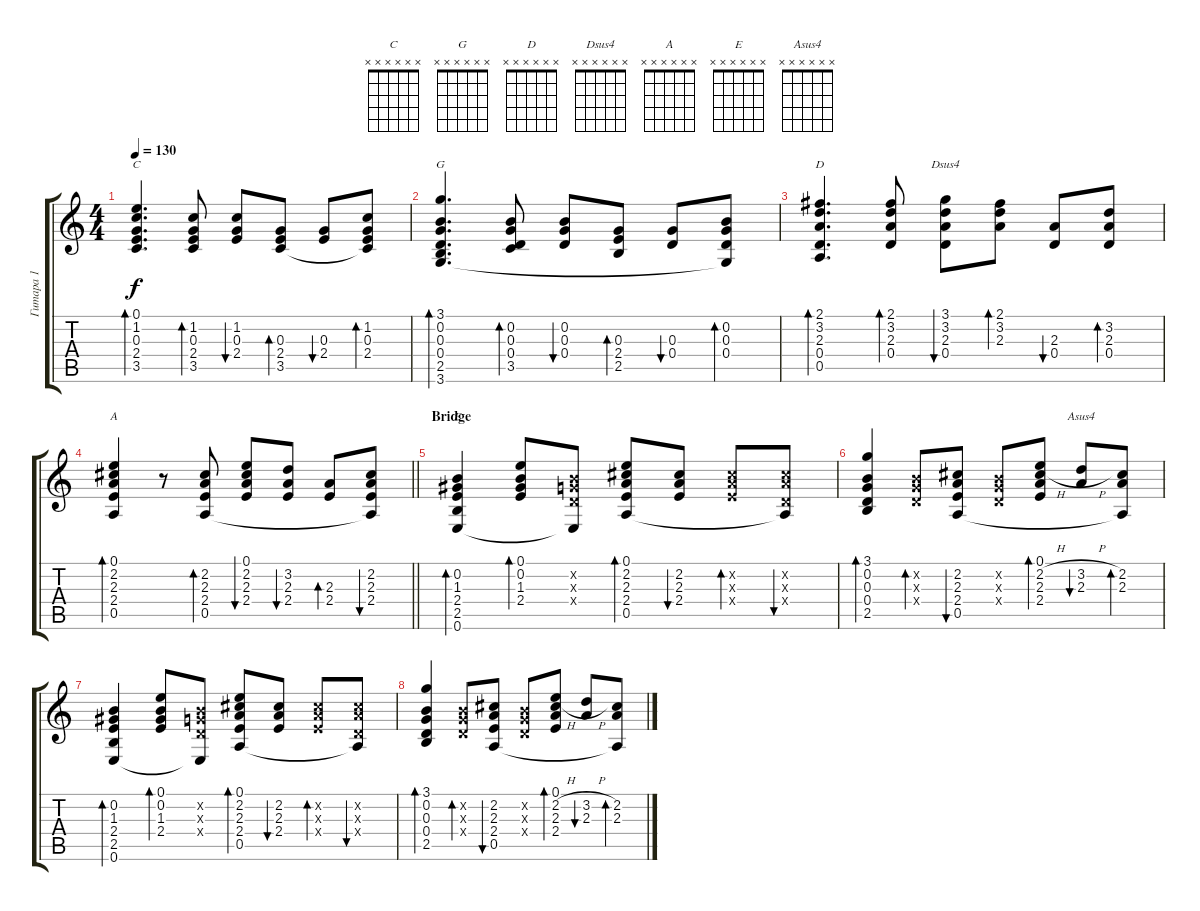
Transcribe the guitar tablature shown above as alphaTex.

\track ("Гитара 1" "Гитара 1") {instrument acousticguitarsteel}
\staff {score tabs}
\tuning (E4 B3 G3 D3 A2 E2) {hide}
\chord ("C" x x x x x x)
\chord ("G" x x x x x x)
\chord ("D" x x x x x x)
\chord ("Dsus4" x x x x x x)
\chord ("A" x x x x x x)
\chord ("E" x x x x x x)
\chord ("Asus4" x x x x x x)
\ts (4 4)
\tempo 130
\clef g2
\ks c
(0.1 1.2 0.3 2.4 3.5).4{d bd 30 ch "C" dy f} (1.2 0.3 2.4 3.5).8{bd 30} (1.2 0.3 2.4).8{bu 30} (0.3 2.4 3.5).8{bd 30} (0.3 2.4).8{bu 30} (1.2 0.3 2.4 3.5{t}).8{bd 60} |
(3.1 0.2 0.3 0.4 2.5 3.6).4{d bd 30 ch "G"} (0.2 0.3 0.4 3.5).8{bd 30} (0.2 0.3 0.4).8{bu 30} (0.3 2.4 2.5).8{bd 30} (0.3 0.4).8{bu 30} (0.2 0.3 0.4 3.6{t}).8{bd 60} |
(2.1 3.2 2.3 0.4 0.5).4{d bd 60 ch "D"} (2.1 3.2 2.3 0.4).8{bd 30} (3.1 3.2 2.3 0.4).8{bu 30 ch "Dsus4"} (2.1 3.2 2.3).8{bd 30} (2.3 0.4).8{bu 30} (3.2 2.3 0.4).8{bd 60} |
\barLineRight lightlight
(0.1 2.2 2.3 2.4 0.5).4{bd 60 ch "A"} r.8 (2.2 2.3 2.4 0.5).8{bd 60} (0.1 2.2 2.3 2.4).8{bu 60} (3.2 2.3 2.4).8{bu 60} (2.3 2.4).8{bd 60} (2.2 2.3 2.4 0.5{t}).8{bu 60} |
\section ("" "Bridge")
(0.2 1.3 2.4 2.5 0.6).4{bd 30 ch "E"} (0.1 0.2 1.3 2.4).8{bd 30} (0.2{x} 0.3{x} 0.4{x} 0.6{t}).8 (0.1 2.2 2.3 2.4 0.5).8{bd 30} (2.2 2.3 2.4).8{bu 30} (2.2{x} 2.3{x} 2.4{x}).8{bd 30} (2.2{x} 2.3{x} 0.4{x} 0.5{t}).8{bu 30} |
(3.1 0.2 0.3 0.4 2.5).4{bd 30} (0.2{x} 0.3{x} 0.4{x}).8{bd 30} (2.2 2.3 2.4 0.5).8{bu 30} (0.2{x} 0.3{x} 0.4{x}).8 (0.1 2.2{h} 2.3 2.4).8{bd 30} (3.2{h} 2.3).8{bu 30 ch "Asus4"} (2.2 2.3 0.5{t}).8{bd 30} |
(0.2 1.3 2.4 2.5 0.6).4{bd 30} (0.1 0.2 1.3 2.4).8{bd 30} (0.2{x} 0.3{x} 0.4{x} 0.6{t}).8 (0.1 2.2 2.3 2.4 0.5).8{bd 30} (2.2 2.3 2.4).8{bu 30} (2.2{x} 2.3{x} 2.4{x}).8{bd 30} (2.2{x} 2.3{x} 0.4{x} 0.5{t}).8{bu 30} |
(3.1 0.2 0.3 0.4 2.5).4{bd 30} (0.2{x} 0.3{x} 0.4{x}).8{bd 30} (2.2 2.3 2.4 0.5).8{bu 30} (0.2{x} 0.3{x} 0.4{x}).8 (0.1 2.2{h} 2.3 2.4).8{bd 30} (3.2{h} 2.3).8{bu 30} (2.2 2.3 0.5{t}).8{bd 30}
